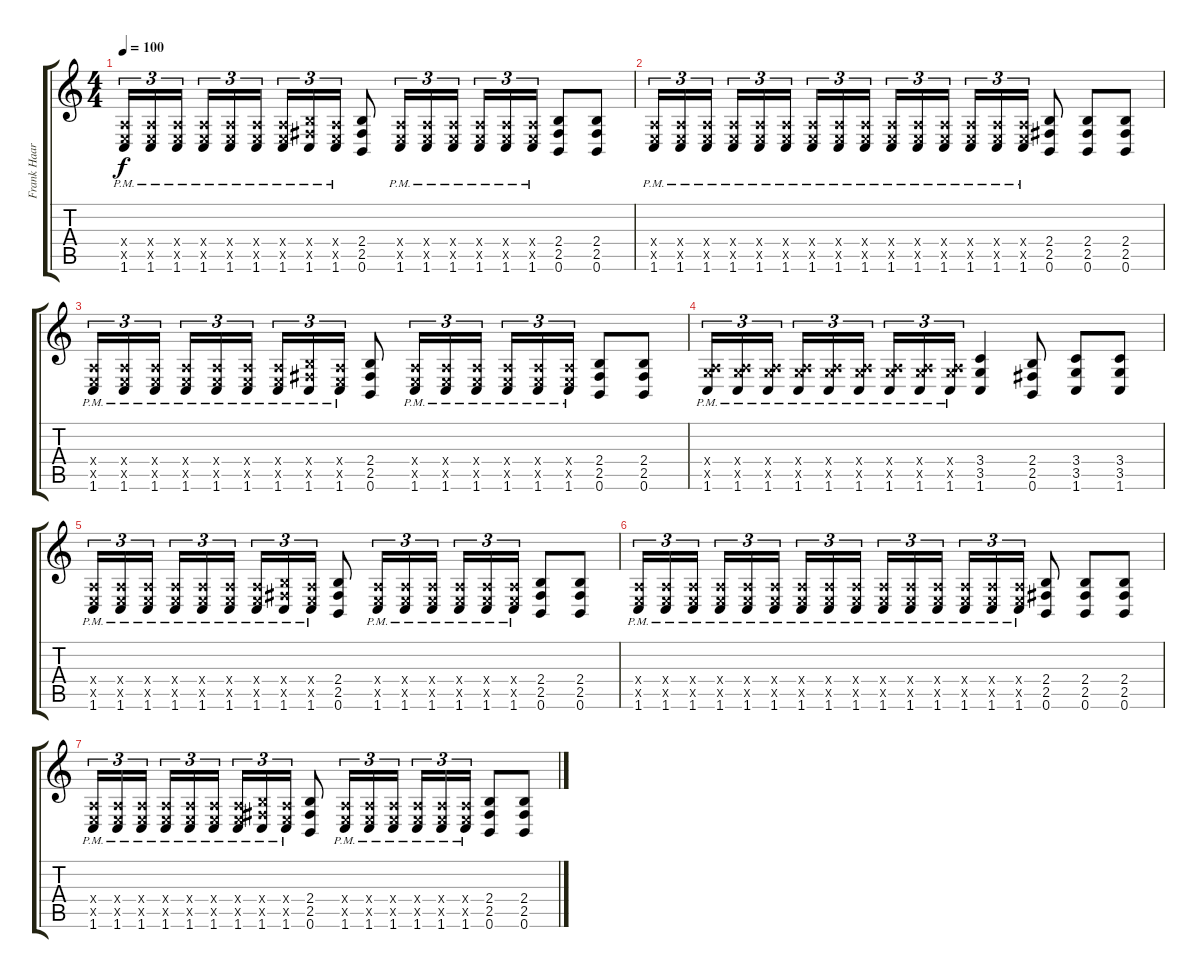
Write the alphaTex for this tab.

\track ("Frank Haarthorn" "Frank Haar") {instrument distortionguitar}
\staff {score tabs}
\tuning (B3 Gb3 D3 A2 E2 B1) {hide}
\ts (4 4)
\tempo 100
\clef g2
\ks c
(0.4{x} 0.5{x} 1.6{pm}).16{tu (3 2) dy f} (0.4{x} 0.5{x} 1.6{pm}).16{tu (3 2)} (0.4{x} 0.5{x} 1.6{pm}).16{tu (3 2)} (0.4{x} 0.5{x} 1.6{pm}).16{tu (3 2)} (0.4{x} 0.5{x} 1.6{pm}).16{tu (3 2)} (0.4{x} 0.5{x} 1.6{pm}).16{tu (3 2)} (0.4{x} 0.5{x} 1.6{pm}).16{tu (3 2)} (2.4{x} 2.5{x} 1.6{pm}).16{tu (3 2)} (0.4{x} 0.5{x} 1.6{pm}).16{tu (3 2)} (2.4 2.5 0.6).8 (0.4{x} 0.5{x} 1.6{pm}).16{tu (3 2)} (0.4{x} 0.5{x} 1.6{pm}).16{tu (3 2)} (0.4{x} 0.5{x} 1.6{pm}).16{tu (3 2)} (0.4{x} 0.5{x} 1.6{pm}).16{tu (3 2)} (0.4{x} 0.5{x} 1.6{pm}).16{tu (3 2)} (0.4{x} 0.5{x} 1.6{pm}).16{tu (3 2)} (2.4 2.5 0.6).8 (2.4 2.5 0.6).8 |
(0.4{x} 0.5{x} 1.6{pm}).16{tu (3 2)} (0.4{x} 0.5{x} 1.6{pm}).16{tu (3 2)} (0.4{x} 0.5{x} 1.6{pm}).16{tu (3 2)} (0.4{x} 0.5{x} 1.6{pm}).16{tu (3 2)} (0.4{x} 0.5{x} 1.6{pm}).16{tu (3 2)} (0.4{x} 0.5{x} 1.6{pm}).16{tu (3 2)} (0.4{x} 0.5{x} 1.6{pm}).16{tu (3 2)} (0.4{x} 0.5{x} 1.6{pm}).16{tu (3 2)} (0.4{x} 0.5{x} 1.6{pm}).16{tu (3 2)} (0.4{x} 0.5{x} 1.6{pm}).16{tu (3 2)} (0.4{x} 0.5{x} 1.6{pm}).16{tu (3 2)} (0.4{x} 0.5{x} 1.6{pm}).16{tu (3 2)} (0.4{x} 0.5{x} 1.6{pm}).16{tu (3 2)} (0.4{x} 0.5{x} 1.6{pm}).16{tu (3 2)} (0.4{x} 0.5{x} 1.6{pm}).16{tu (3 2)} (2.4 2.5 0.6).8 (2.4 2.5 0.6).8 (2.4 2.5 0.6).8 |
(0.4{x} 0.5{x} 1.6{pm}).16{tu (3 2)} (0.4{x} 0.5{x} 1.6{pm}).16{tu (3 2)} (0.4{x} 0.5{x} 1.6{pm}).16{tu (3 2)} (0.4{x} 0.5{x} 1.6{pm}).16{tu (3 2)} (0.4{x} 0.5{x} 1.6{pm}).16{tu (3 2)} (0.4{x} 0.5{x} 1.6{pm}).16{tu (3 2)} (0.4{x} 0.5{x} 1.6{pm}).16{tu (3 2)} (2.4{x} 2.5{x} 1.6{pm}).16{tu (3 2)} (0.4{x} 0.5{x} 1.6{pm}).16{tu (3 2)} (2.4 2.5 0.6).8 (0.4{x} 0.5{x} 1.6{pm}).16{tu (3 2)} (0.4{x} 0.5{x} 1.6{pm}).16{tu (3 2)} (0.4{x} 0.5{x} 1.6{pm}).16{tu (3 2)} (0.4{x} 0.5{x} 1.6{pm}).16{tu (3 2)} (0.4{x} 0.5{x} 1.6{pm}).16{tu (3 2)} (0.4{x} 0.5{x} 1.6{pm}).16{tu (3 2)} (2.4 2.5 0.6).8 (2.4 2.5 0.6).8 |
(0.4{x} 3.5{x} 1.6{pm}).16{tu (3 2)} (0.4{x} 3.5{x} 1.6{pm}).16{tu (3 2)} (0.4{x} 3.5{x} 1.6{pm}).16{tu (3 2)} (0.4{x} 3.5{x} 1.6{pm}).16{tu (3 2)} (0.4{x} 3.5{x} 1.6{pm}).16{tu (3 2)} (0.4{x} 3.5{x} 1.6{pm}).16{tu (3 2)} (0.4{x} 3.5{x} 1.6{pm}).16{tu (3 2)} (0.4{x} 3.5{x} 1.6{pm}).16{tu (3 2)} (0.4{x} 3.5{x} 1.6{pm}).16{tu (3 2)} (3.4 3.5 1.6).4 (2.4 2.5 0.6).8 (3.4 3.5 1.6).8 (3.4 3.5 1.6).8 |
(0.4{x} 0.5{x} 1.6{pm}).16{tu (3 2)} (0.4{x} 0.5{x} 1.6{pm}).16{tu (3 2)} (0.4{x} 0.5{x} 1.6{pm}).16{tu (3 2)} (0.4{x} 0.5{x} 1.6{pm}).16{tu (3 2)} (0.4{x} 0.5{x} 1.6{pm}).16{tu (3 2)} (0.4{x} 0.5{x} 1.6{pm}).16{tu (3 2)} (0.4{x} 0.5{x} 1.6{pm}).16{tu (3 2)} (2.4{x} 2.5{x} 1.6{pm}).16{tu (3 2)} (0.4{x} 0.5{x} 1.6{pm}).16{tu (3 2)} (2.4 2.5 0.6).8 (0.4{x} 0.5{x} 1.6{pm}).16{tu (3 2)} (0.4{x} 0.5{x} 1.6{pm}).16{tu (3 2)} (0.4{x} 0.5{x} 1.6{pm}).16{tu (3 2)} (0.4{x} 0.5{x} 1.6{pm}).16{tu (3 2)} (0.4{x} 0.5{x} 1.6{pm}).16{tu (3 2)} (0.4{x} 0.5{x} 1.6{pm}).16{tu (3 2)} (2.4 2.5 0.6).8 (2.4 2.5 0.6).8 |
(0.4{x} 0.5{x} 1.6{pm}).16{tu (3 2)} (0.4{x} 0.5{x} 1.6{pm}).16{tu (3 2)} (0.4{x} 0.5{x} 1.6{pm}).16{tu (3 2)} (0.4{x} 0.5{x} 1.6{pm}).16{tu (3 2)} (0.4{x} 0.5{x} 1.6{pm}).16{tu (3 2)} (0.4{x} 0.5{x} 1.6{pm}).16{tu (3 2)} (0.4{x} 0.5{x} 1.6{pm}).16{tu (3 2)} (0.4{x} 0.5{x} 1.6{pm}).16{tu (3 2)} (0.4{x} 0.5{x} 1.6{pm}).16{tu (3 2)} (0.4{x} 0.5{x} 1.6{pm}).16{tu (3 2)} (0.4{x} 0.5{x} 1.6{pm}).16{tu (3 2)} (0.4{x} 0.5{x} 1.6{pm}).16{tu (3 2)} (0.4{x} 0.5{x} 1.6{pm}).16{tu (3 2)} (0.4{x} 0.5{x} 1.6{pm}).16{tu (3 2)} (0.4{x} 0.5{x} 1.6{pm}).16{tu (3 2)} (2.4 2.5 0.6).8 (2.4 2.5 0.6).8 (2.4 2.5 0.6).8 |
(0.4{x} 0.5{x} 1.6{pm}).16{tu (3 2)} (0.4{x} 0.5{x} 1.6{pm}).16{tu (3 2)} (0.4{x} 0.5{x} 1.6{pm}).16{tu (3 2)} (0.4{x} 0.5{x} 1.6{pm}).16{tu (3 2)} (0.4{x} 0.5{x} 1.6{pm}).16{tu (3 2)} (0.4{x} 0.5{x} 1.6{pm}).16{tu (3 2)} (0.4{x} 0.5{x} 1.6{pm}).16{tu (3 2)} (2.4{x} 2.5{x} 1.6{pm}).16{tu (3 2)} (0.4{x} 0.5{x} 1.6{pm}).16{tu (3 2)} (2.4 2.5 0.6).8 (0.4{x} 0.5{x} 1.6{pm}).16{tu (3 2)} (0.4{x} 0.5{x} 1.6{pm}).16{tu (3 2)} (0.4{x} 0.5{x} 1.6{pm}).16{tu (3 2)} (0.4{x} 0.5{x} 1.6{pm}).16{tu (3 2)} (0.4{x} 0.5{x} 1.6{pm}).16{tu (3 2)} (0.4{x} 0.5{x} 1.6{pm}).16{tu (3 2)} (2.4 2.5 0.6).8 (2.4 2.5 0.6).8
